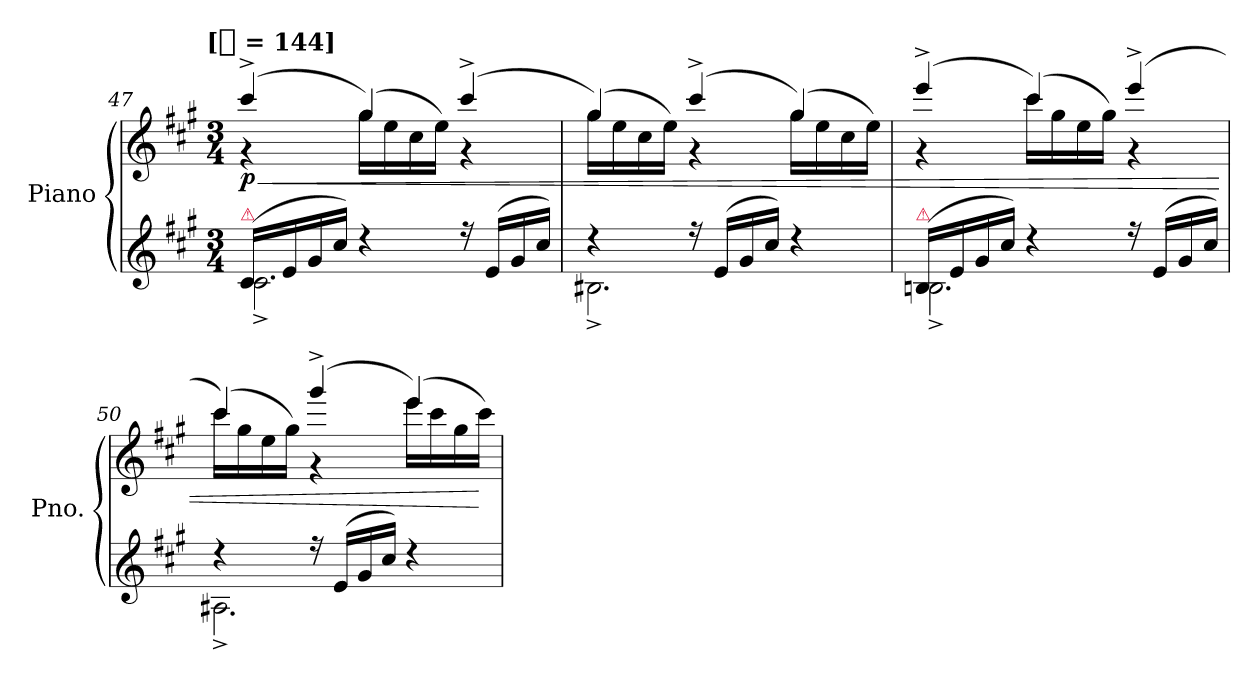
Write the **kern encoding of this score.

**kern	**kern	**dynam
*part1	*part1	*part1
*staff2	*staff1	*staff1/2
*I"Piano	*	*
*I'Pno.	*	*
*clefG2	*clefG2	*
*k[f#c#g#]	*k[f#c#g#]	*
*A:	*A:	*
!!LO:TX:omd:t=[[quarter] = 144]
*M3/4	*M3/4	*
*MM144	*MM144	*
=47	=47	=47
*^	*^	*
!LO:TX:a:color=crimson:t=⚠	!	!	!	!
(<16c#LL	2.c#^	(4ccc#^	4r	< p
16e	.	.	.	.
16g#	.	.	.	.
16cc#JJ)	.	.	.	.
4r	.	(4gg#)	16gg#LL	.
.	.	.	16ee	.
.	.	.	16cc#	.
.	.	.	16eeJJ)	.
16r	.	(4ccc#^	4r	.
(<16eLL	.	.	.	.
16g#	.	.	.	.
16cc#JJ)	.	.	.	.
=48	=48	=48	=48	=48
4r	2.B#X^	(4gg#)	16gg#LL	.
.	.	.	16ee	.
.	.	.	16cc#	.
.	.	.	16eeJJ)	.
16r	.	(4ccc#^	4r	.
(<16eLL	.	.	.	.
16g#	.	.	.	.
16cc#JJ)	.	.	.	.
4r	.	(4gg#)	16gg#LL	.
.	.	.	16ee	.
.	.	.	16cc#	.
.	.	.	16eeJJ)	.
=49	=49	=49	=49	=49
!LO:TX:a:color=crimson:t=⚠	!	!	!	!
(<16BLL	2.Bn^	(4eee^	4r	.
16e	.	.	.	.
16g#	.	.	.	.
16cc#JJ)	.	.	.	.
4r	.	(4ccc#)	16ccc#LL	.
.	.	.	16gg#	.
.	.	.	16ee	.
.	.	.	16gg#JJ)	.
16r	.	(4eee^	4r	.
(<16eLL	.	.	.	.
16g#	.	.	.	.
16cc#JJ)	.	.	.	.
=50	=50	=50	=50	=50
4r	2.A#X^	(4ccc#)	16ccc#LL	.
.	.	.	16gg#	.
.	.	.	16ee	.
.	.	.	16gg#JJ)	.
16r	.	(4ggg#^	4r	.
(<16eLL	.	.	.	.
16g#	.	.	.	.
16cc#JJ)	.	.	.	.
4r	.	(4eee)	16eeeLL	.
.	.	.	16ccc#	.
.	.	.	16gg#	.
.	.	.	16ccc#JJ)	[
*v	*v	*	*	*
*	*v	*v	*
=	=	=
*-	*-	*-
